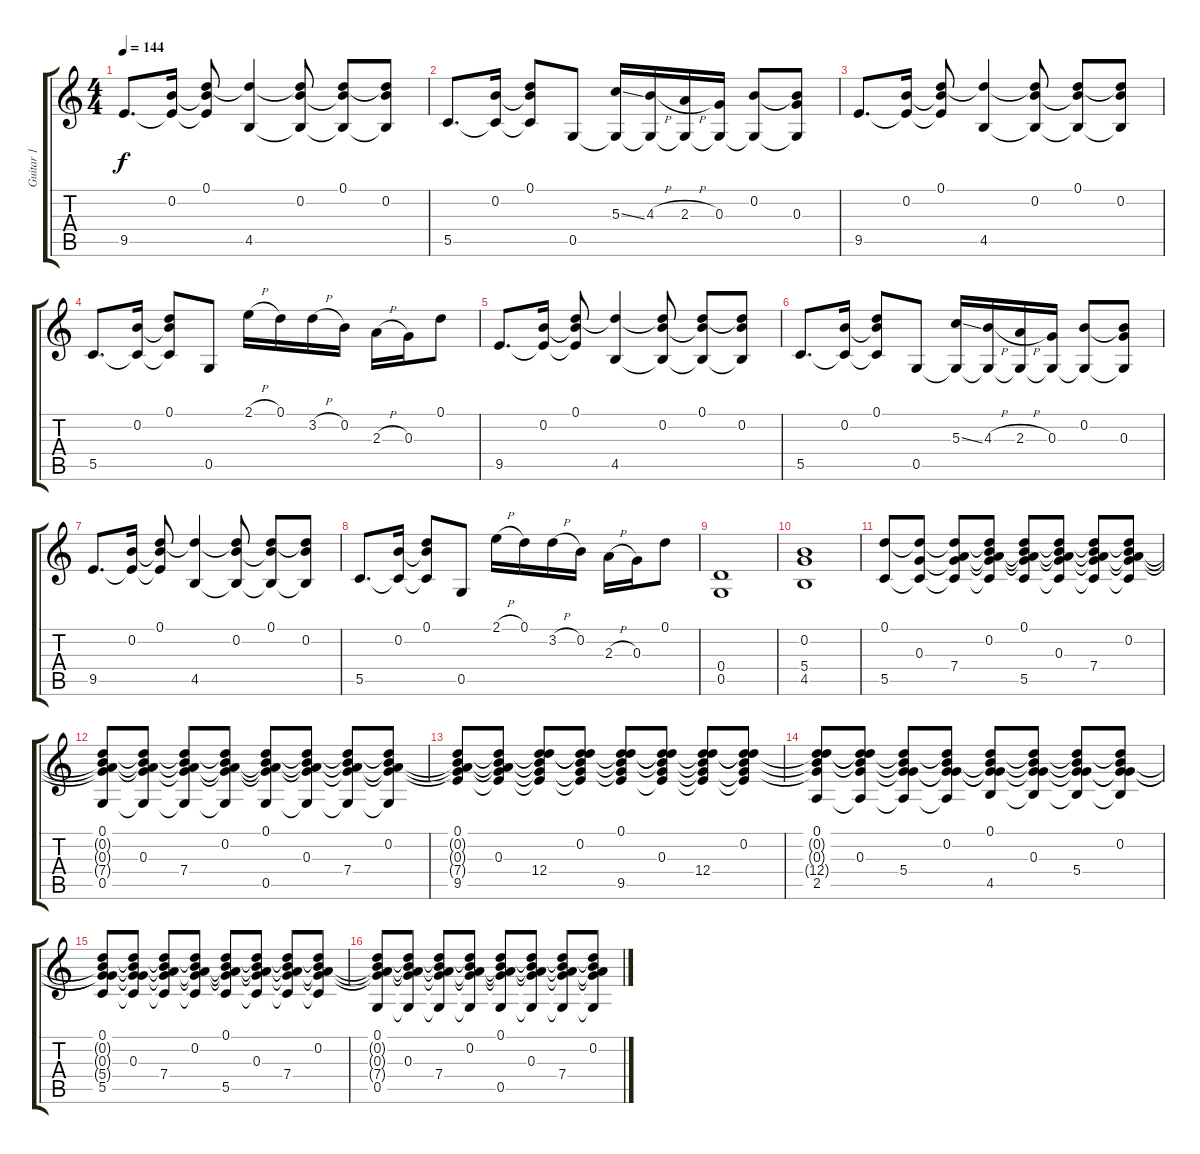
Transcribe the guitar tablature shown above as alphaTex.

\track ("Guitar 1" "Guitar 1") {instrument electricguitarjazz}
\staff {score tabs}
\tuning (D4 B3 G3 D3 G2 E2) {hide}
\ts (4 4)
\tempo 144
\clef g2
\ks c
9.5.8{d dy f} (0.2 9.5{t}).16 (0.1 0.2{t} 9.5{t}).8 (0.1{t} 4.5).4 (0.1{t} 0.2 4.5{t}).8 (0.1 0.2{t} 4.5{t}).8 (0.1{t} 0.2 4.5{t}).8 |
5.5.8{d} (0.2 5.5{t}).16 (0.1 0.2{t} 5.5{t}).8 0.5.8 (5.3{ss} 0.5{t}).16 (4.3{h} 0.5{t}).16 (2.3{h} 0.5{t}).16 (0.3 0.5{t}).16 (0.2 0.5{t}).8 (0.2{t} 0.3 0.5{t}).8 |
9.5.8{d} (0.2 9.5{t}).16 (0.1 0.2{t} 9.5{t}).8 (0.1{t} 4.5).4 (0.1{t} 0.2 4.5{t}).8 (0.1 0.2{t} 4.5{t}).8 (0.1{t} 0.2 4.5{t}).8 |
5.5.8{d} (0.2 5.5{t}).16 (0.1 0.2{t} 5.5{t}).8 0.5.8 2.1{h}.16 0.1.16 3.2{h}.16 0.2.16 2.3{h}.16 0.3.16 0.1.8 |
9.5.8{d} (0.2 9.5{t}).16 (0.1 0.2{t} 9.5{t}).8 (0.1{t} 4.5).4 (0.1{t} 0.2 4.5{t}).8 (0.1 0.2{t} 4.5{t}).8 (0.1{t} 0.2 4.5{t}).8 |
5.5.8{d} (0.2 5.5{t}).16 (0.1 0.2{t} 5.5{t}).8 0.5.8 (5.3{ss} 0.5{t}).16 (4.3{h} 0.5{t}).16 (2.3{h} 0.5{t}).16 (0.3 0.5{t}).16 (0.2 0.5{t}).8 (0.2{t} 0.3 0.5{t}).8 |
9.5.8{d} (0.2 9.5{t}).16 (0.1 0.2{t} 9.5{t}).8 (0.1{t} 4.5).4 (0.1{t} 0.2 4.5{t}).8 (0.1 0.2{t} 4.5{t}).8 (0.1{t} 0.2 4.5{t}).8 |
5.5.8{d} (0.2 5.5{t}).16 (0.1 0.2{t} 5.5{t}).8 0.5.8 2.1{h}.16 0.1.16 3.2{h}.16 0.2.16 2.3{h}.16 0.3.16 0.1.8 |
(0.4 0.5).1 |
(0.2 5.4 4.5).1 |
(0.1 5.5).8 (0.1{t} 0.3 5.5{t}).8 (0.1{t} 0.3{t} 7.4 5.5{t}).8 (0.1{t} 0.2 0.3{t} 7.4{t} 5.5{t}).8 (0.1 0.2{t} 0.3{t} 7.4{t} 5.5).8 (0.1{t} 0.2{t} 0.3 7.4{t} 5.5{t}).8 (0.1{t} 0.2{t} 0.3{t} 7.4 5.5{t}).8 (0.1{t} 0.2 0.3{t} 7.4{t} 5.5{t}).8 |
(0.1 0.2{t} 0.3{t} 7.4{t} 0.5).8 (0.1{t} 0.2{t} 0.3 7.4{t} 0.5{t}).8 (0.1{t} 0.2{t} 0.3{t} 7.4 0.5{t}).8 (0.1{t} 0.2 0.3{t} 7.4{t} 0.5{t}).8 (0.1 0.2{t} 0.3{t} 7.4{t} 0.5).8 (0.1{t} 0.2{t} 0.3 7.4{t} 0.5{t}).8 (0.1{t} 0.2{t} 0.3{t} 7.4 0.5{t}).8 (0.1{t} 0.2 0.3{t} 7.4{t} 0.5{t}).8 |
(0.1 0.2{t} 0.3{t} 7.4{t} 9.5).8 (0.1{t} 0.2{t} 0.3 7.4{t} 9.5{t}).8 (0.1{t} 0.2{t} 0.3{t} 12.4 9.5{t}).8 (0.1{t} 0.2 0.3{t} 12.4{t} 9.5{t}).8 (0.1 0.2{t} 0.3{t} 12.4{t} 9.5).8 (0.1{t} 0.2{t} 0.3 12.4{t} 9.5{t}).8 (0.1{t} 0.2{t} 0.3{t} 12.4 9.5{t}).8 (0.1{t} 0.2 0.3{t} 12.4{t} 9.5{t}).8 |
(0.1 0.2{t} 0.3{t} 12.4{t} 2.5).8 (0.1{t} 0.2{t} 0.3 12.4{t} 2.5{t}).8 (0.1{t} 0.2{t} 0.3{t} 5.4 2.5{t}).8 (0.1{t} 0.2 0.3{t} 5.4{t} 2.5{t}).8 (0.1 0.2{t} 0.3{t} 5.4{t} 4.5).8 (0.1{t} 0.2{t} 0.3 5.4{t} 4.5{t}).8 (0.1{t} 0.2{t} 0.3{t} 5.4 4.5{t}).8 (0.1{t} 0.2 0.3{t} 5.4{t} 4.5{t}).8 |
(0.1 0.2{t} 0.3{t} 5.4{t} 5.5).8 (0.1{t} 0.2{t} 0.3 5.4{t} 5.5{t}).8 (0.1{t} 0.2{t} 0.3{t} 7.4 5.5{t}).8 (0.1{t} 0.2 0.3{t} 7.4{t} 5.5{t}).8 (0.1 0.2{t} 0.3{t} 7.4{t} 5.5).8 (0.1{t} 0.2{t} 0.3 7.4{t} 5.5{t}).8 (0.1{t} 0.2{t} 0.3{t} 7.4 5.5{t}).8 (0.1{t} 0.2 0.3{t} 7.4{t} 5.5{t}).8 |
(0.1 0.2{t} 0.3{t} 7.4{t} 0.5).8 (0.1{t} 0.2{t} 0.3 7.4{t} 0.5{t}).8 (0.1{t} 0.2{t} 0.3{t} 7.4 0.5{t}).8 (0.1{t} 0.2 0.3{t} 7.4{t} 0.5{t}).8 (0.1 0.2{t} 0.3{t} 7.4{t} 0.5).8 (0.1{t} 0.2{t} 0.3 7.4{t} 0.5{t}).8 (0.1{t} 0.2{t} 0.3{t} 7.4 0.5{t}).8 (0.1{t} 0.2 0.3{t} 7.4{t} 0.5{t}).8
